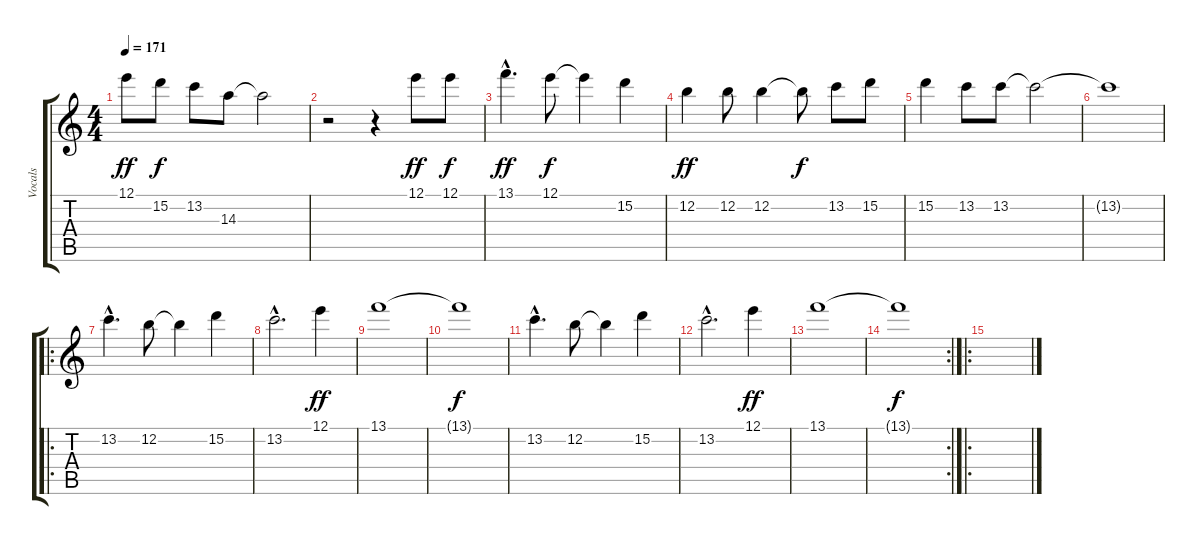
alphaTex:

\track ("Vocals" "Vocals") {instrument distortionguitar}
\staff {score tabs}
\tuning (E4 B3 G3 D3 A2 E2) {hide}
\ts (4 4)
\tempo 171
\clef g2
\ks c
12.1.8{dy ff} 15.2.8{dy f} 13.2.8 14.3.8 14.3{t}.2 |
r.2 r.4 12.1.8{dy ff} 12.1.8{dy f} |
13.1{hac}.4{d dy ff} 12.1.8{dy f} 12.1{t}.4 15.2.4 |
12.2.4{dy ff} 12.2.8 12.2.4 12.2{t}.8{dy f} 13.2.8 15.2.8 |
15.2.4 13.2.8 13.2.8 13.2{t}.2 |
13.2{t}.1 |
\ro
13.2{hac}.4{d} 12.2.8 12.2{t}.4 15.2.4 |
13.2{hac}.2{d} 12.1.4{dy ff} |
13.1.1 |
13.1{t}.1{dy f} |
13.2{hac}.4{d} 12.2.8 12.2{t}.4 15.2.4 |
13.2{hac}.2{d} 12.1.4{dy ff} |
13.1.1 |
\rc 2
13.1{t}.1{dy f} |
\ro
